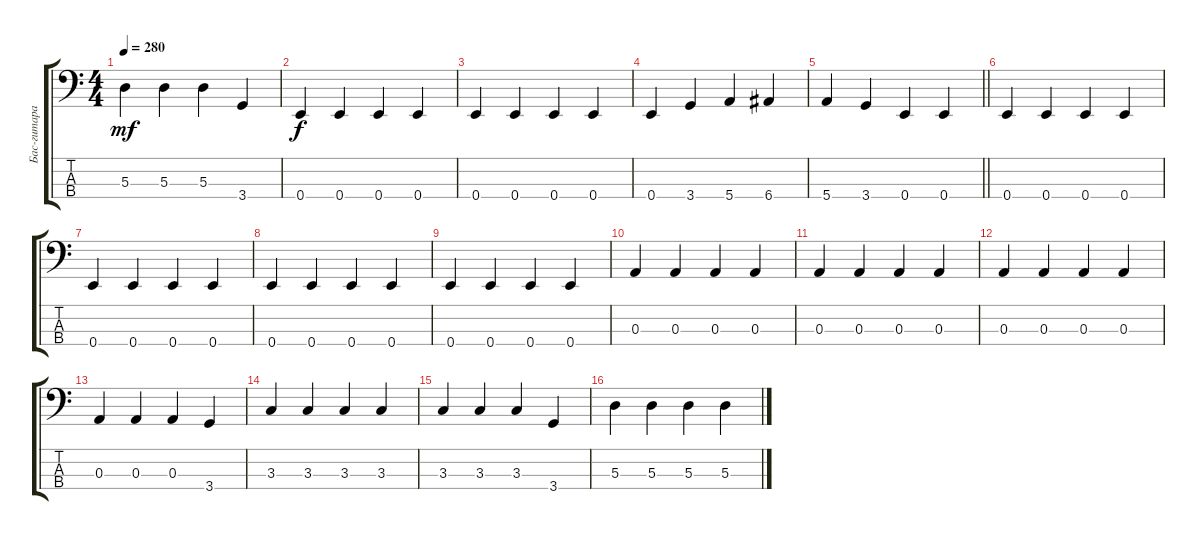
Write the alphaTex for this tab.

\track ("Бас-гитара" "Бас-гитара") {instrument electricbasspick}
\staff {score tabs}
\tuning (G2 D2 A1 E1) {hide}
\ts (4 4)
\tempo 280
\clef f4
\ks c
5.3.4{dy mf} 5.3.4 5.3.4 3.4.4 |
0.4.4{dy f} 0.4.4 0.4.4 0.4.4 |
0.4.4 0.4.4 0.4.4 0.4.4 |
0.4.4 3.4.4 5.4.4 6.4.4 |
\barLineRight lightlight
5.4.4 3.4.4 0.4.4 0.4.4 |
0.4.4 0.4.4 0.4.4 0.4.4 |
0.4.4 0.4.4 0.4.4 0.4.4 |
0.4.4 0.4.4 0.4.4 0.4.4 |
0.4.4 0.4.4 0.4.4 0.4.4 |
0.3.4 0.3.4 0.3.4 0.3.4 |
0.3.4 0.3.4 0.3.4 0.3.4 |
0.3.4 0.3.4 0.3.4 0.3.4 |
0.3.4 0.3.4 0.3.4 3.4.4 |
3.3.4 3.3.4 3.3.4 3.3.4 |
3.3.4 3.3.4 3.3.4 3.4.4 |
5.3.4 5.3.4 5.3.4 5.3.4
